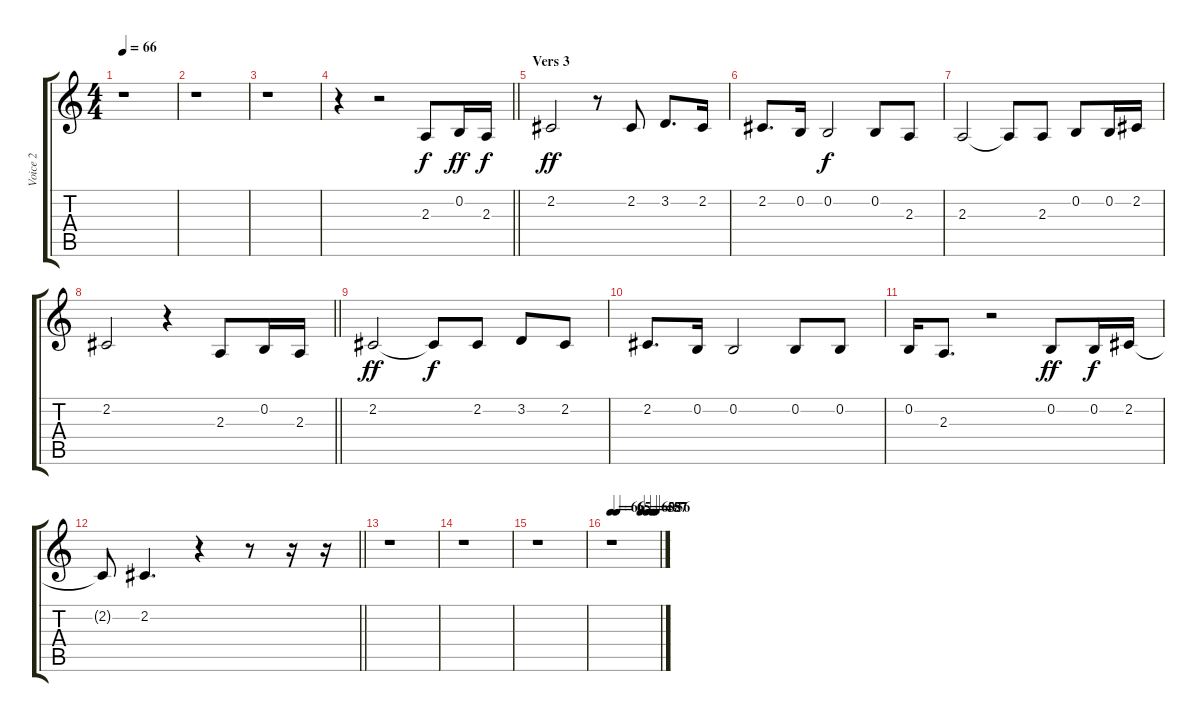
\track ("Voice 2" "Voice 2") {instrument voiceoohs}
\staff {score tabs}
\tuning (E4 B3 G3 D3 A2 E2) {hide}
\ts (4 4)
\tempo 66
\clef g2
\ks c
r.1{dy f} |
r.1 |
r.1 |
\barLineRight lightlight
r.4 r.2 2.3.8 0.2.16{dy ff} 2.3.16{dy f} |
\section ("" "Vers 3")
2.2.2{dy ff} r.8 2.2.8 3.2.8{d} 2.2.16 |
2.2.8{d} 0.2.16 0.2.2{dy f} 0.2.8 2.3.8 |
2.3.2 2.3{t}.8 2.3.8 0.2.8 0.2.16 2.2.16 |
\barLineRight lightlight
2.2.2 r.4 2.3.8 0.2.16 2.3.16 |
2.2.2{dy ff} 2.2{t}.8{dy f} 2.2.8 3.2.8 2.2.8 |
2.2.8{d} 0.2.16 0.2.2 0.2.8 0.2.8 |
0.2.16 2.3.8{d} r.2 0.2.8{dy ff} 0.2.16{dy f} 2.2.16 |
\barLineRight lightlight
2.2{t}.8 2.2.4{d} r.4 r.8 r.16 r.16 |
r.1 |
r.1 |
r.1 |
\tempo 66
\tempo (65 0.125)
\tempo (60 0.625)
\tempo (58 0.75)
\tempo (57 0.875)
\tempo (56 0.9375)
r.1
